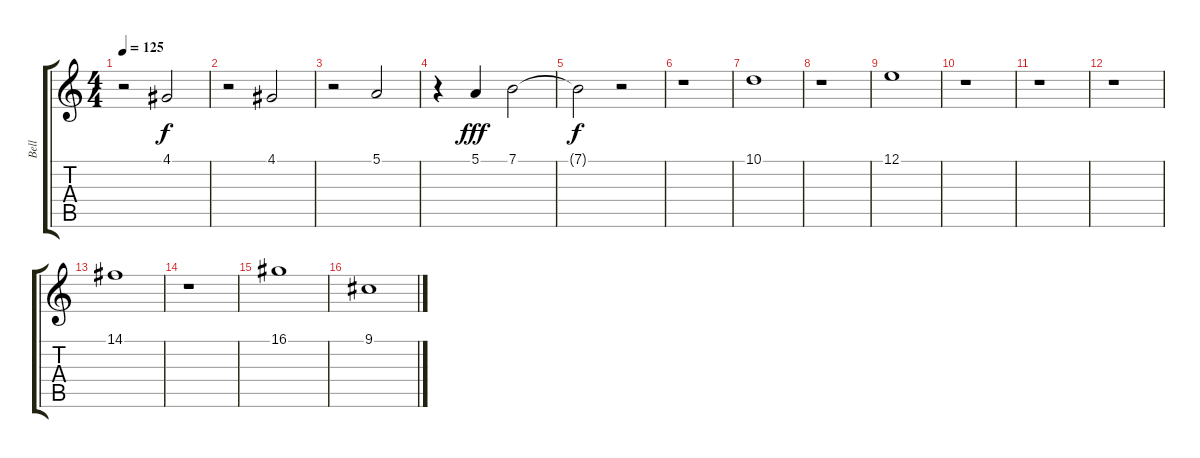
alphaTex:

\track ("Bell" "Bell") {instrument tubularbells}
\staff {score tabs}
\tuning (E4 B3 G3 D3 A2 E2) {hide}
\ts (4 4)
\tempo 125
\clef g2
\ks c
r.2{dy f} 4.1.2 |
r.2 4.1.2 |
r.2 5.1.2 |
r.4 5.1.4{dy fff volume 16} 7.1.2 |
7.1{t}.2{dy f} r.2 |
r.1 |
10.1.1{volume 12} |
r.1 |
12.1.1 |
r.1 |
r.1 |
r.1 |
14.1.1 |
r.1 |
16.1.1 |
9.1.1
